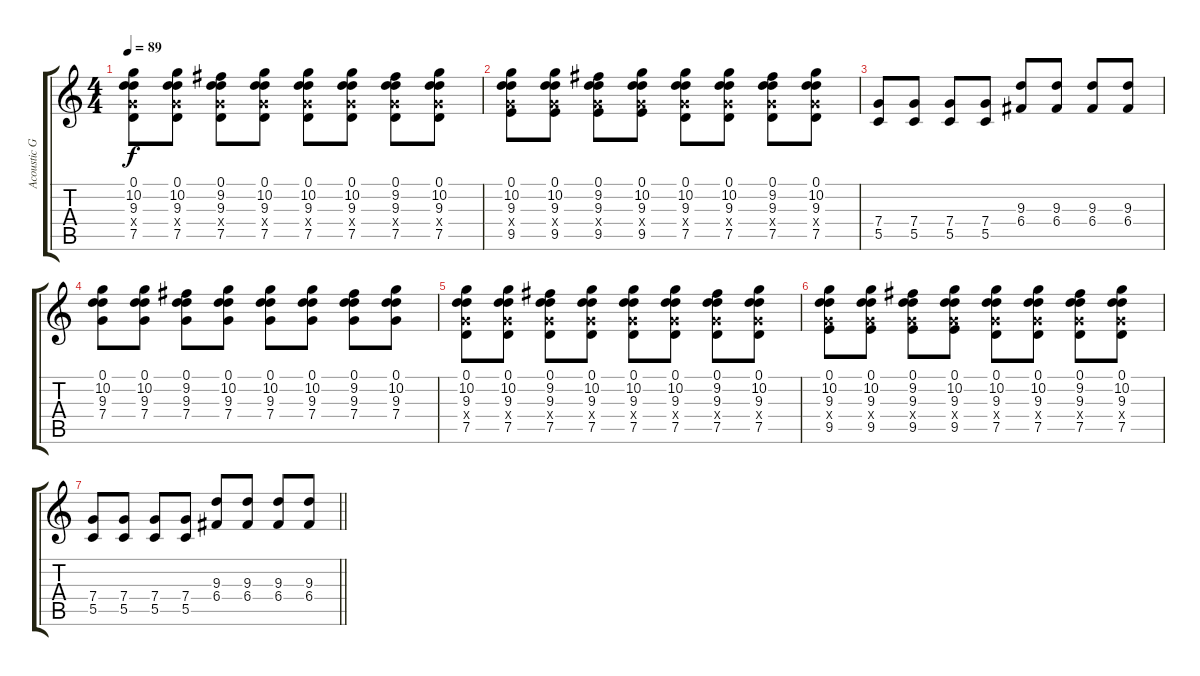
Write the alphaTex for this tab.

\track ("Acoustic Guitar 1 " "Acoustic G") {instrument acousticguitarsteel}
\staff {score tabs}
\tuning (D4 A3 F3 C3 G2 D2) {hide}
\ts (4 4)
\tempo 89
\clef g2
\ks c
(0.1 10.2 9.3 7.4{x} 7.5).8{dy f} (0.1 10.2 9.3 7.4{x} 7.5).8 (0.1 9.2 9.3 7.4{x} 7.5).8 (0.1 10.2 9.3 7.4{x} 7.5).8 (0.1 10.2 9.3 7.4{x} 7.5).8 (0.1 10.2 9.3 7.4{x} 7.5).8 (0.1 9.2 9.3 7.4{x} 7.5).8 (0.1 10.2 9.3 7.4{x} 7.5).8 |
(0.1 10.2 9.3 7.4{x} 9.5).8 (0.1 10.2 9.3 7.4{x} 9.5).8 (0.1 9.2 9.3 7.4{x} 9.5).8 (0.1 10.2 9.3 7.4{x} 9.5).8 (0.1 10.2 9.3 7.4{x} 7.5).8 (0.1 10.2 9.3 7.4{x} 7.5).8 (0.1 9.2 9.3 7.4{x} 7.5).8 (0.1 10.2 9.3 7.4{x} 7.5).8 |
(7.4 5.5).8 (7.4 5.5).8 (7.4 5.5).8 (7.4 5.5).8 (9.3 6.4).8 (9.3 6.4).8 (9.3 6.4).8 (9.3 6.4).8 |
(0.1 10.2 9.3 7.4).8 (0.1 10.2 9.3 7.4).8 (0.1 9.2 9.3 7.4).8 (0.1 10.2 9.3 7.4).8 (0.1 10.2 9.3 7.4).8 (0.1 10.2 9.3 7.4).8 (0.1 9.2 9.3 7.4).8 (0.1 10.2 9.3 7.4).8 |
(0.1 10.2 9.3 7.4{x} 7.5).8 (0.1 10.2 9.3 7.4{x} 7.5).8 (0.1 9.2 9.3 7.4{x} 7.5).8 (0.1 10.2 9.3 7.4{x} 7.5).8 (0.1 10.2 9.3 7.4{x} 7.5).8 (0.1 10.2 9.3 7.4{x} 7.5).8 (0.1 9.2 9.3 7.4{x} 7.5).8 (0.1 10.2 9.3 7.4{x} 7.5).8 |
(0.1 10.2 9.3 7.4{x} 9.5).8 (0.1 10.2 9.3 7.4{x} 9.5).8 (0.1 9.2 9.3 7.4{x} 9.5).8 (0.1 10.2 9.3 7.4{x} 9.5).8 (0.1 10.2 9.3 7.4{x} 7.5).8 (0.1 10.2 9.3 7.4{x} 7.5).8 (0.1 9.2 9.3 7.4{x} 7.5).8 (0.1 10.2 9.3 7.4{x} 7.5).8 |
\barLineRight lightlight
(7.4 5.5).8 (7.4 5.5).8 (7.4 5.5).8 (7.4 5.5).8 (9.3 6.4).8 (9.3 6.4).8 (9.3 6.4).8 (9.3 6.4).8
